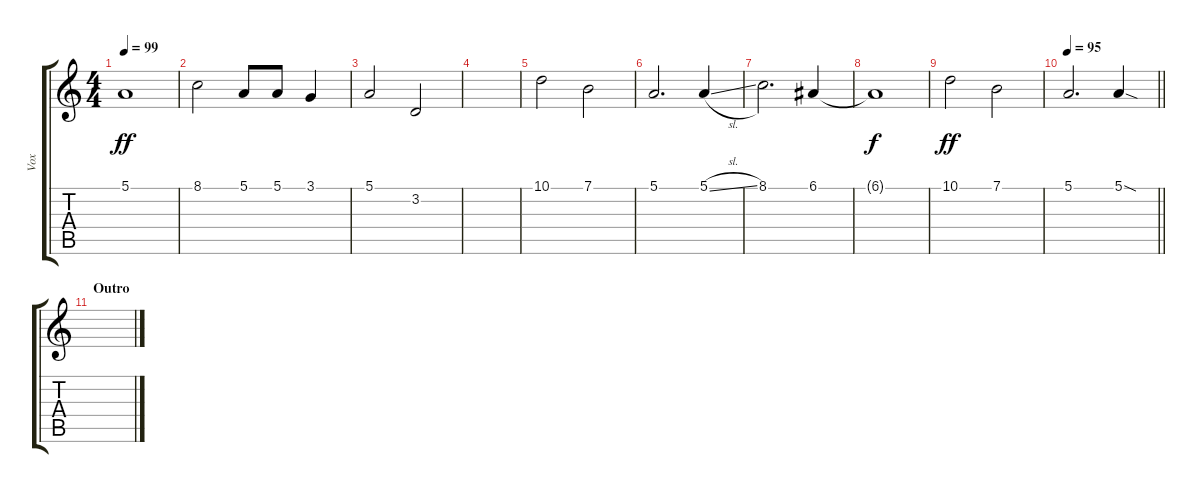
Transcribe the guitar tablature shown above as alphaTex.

\track ("Vox" "Vox") {instrument synthvoice}
\staff {score tabs}
\tuning (E4 B3 G3 D3 A2 E2) {hide}
\ts (4 4)
\tempo 99
\clef g2
\ks c
5.1.1{dy ff} |
8.1.2 5.1.8 5.1.8 3.1.4 |
5.1.2 3.2.2 |
|
10.1.2 7.1.2 |
5.1.2{d} 5.1{sl}.4 |
8.1.2{d} 6.1.4 |
6.1{t}.1{dy f} |
10.1.2{dy ff} 7.1.2 |
\tempo 95
\barLineRight lightlight
5.1.2{d} 5.1{sod}.4 |
\section ("" "Outro")
